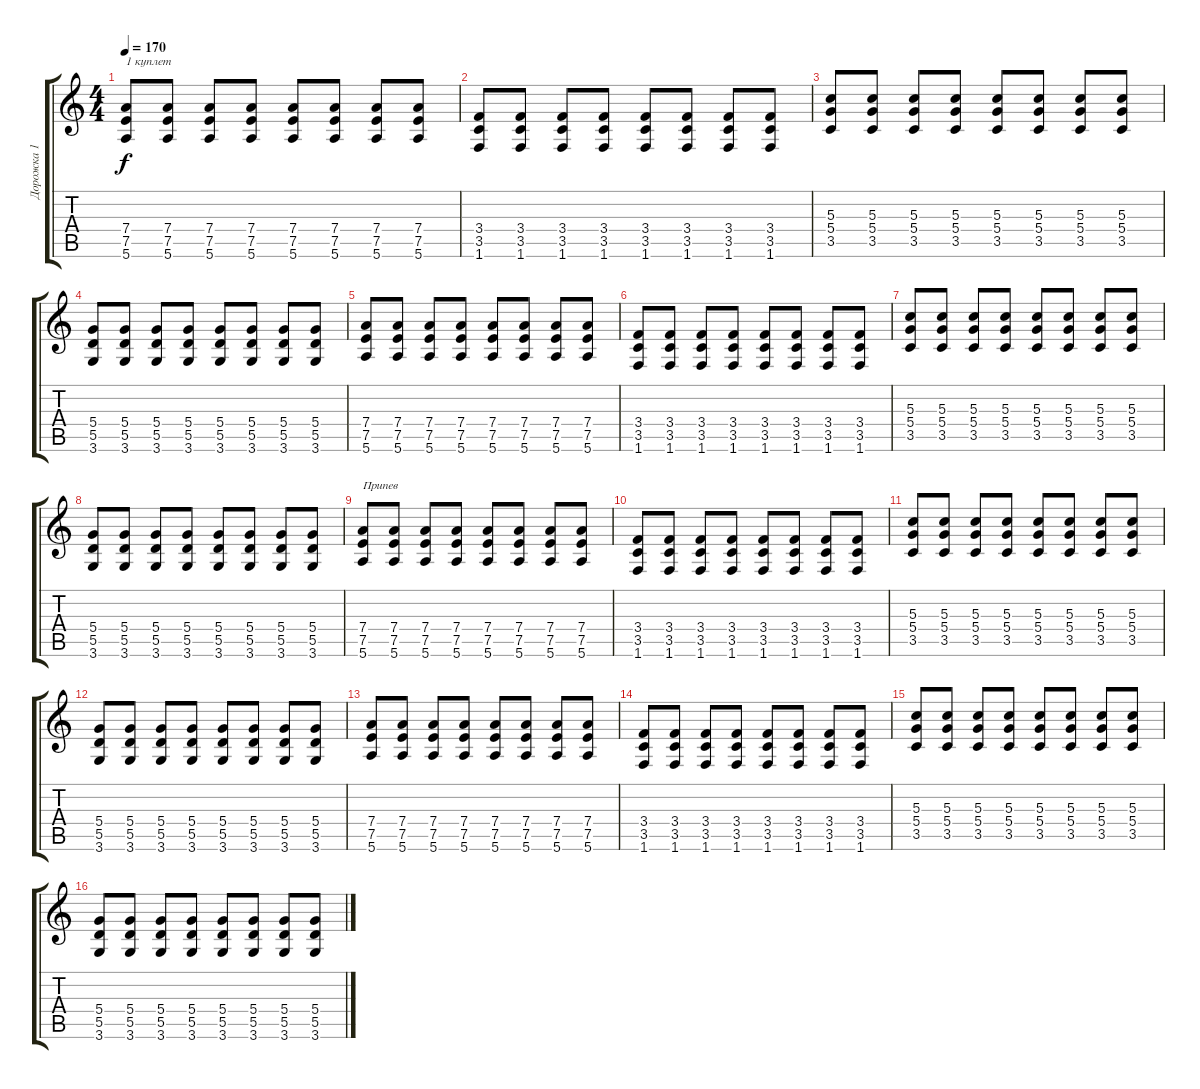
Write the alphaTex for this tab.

\track ("Дорожка 1" "Дорожка 1") {instrument distortionguitar}
\staff {score tabs}
\tuning (E4 B3 G3 D3 A2 E2) {hide}
\ts (4 4)
\tempo 170
\clef g2
\ks c
(7.4 7.5 5.6).8{txt "1 куплет" dy f} (7.4 7.5 5.6).8 (7.4 7.5 5.6).8 (7.4 7.5 5.6).8 (7.4 7.5 5.6).8 (7.4 7.5 5.6).8 (7.4 7.5 5.6).8 (7.4 7.5 5.6).8 |
(3.4 3.5 1.6).8 (3.4 3.5 1.6).8 (3.4 3.5 1.6).8 (3.4 3.5 1.6).8 (3.4 3.5 1.6).8 (3.4 3.5 1.6).8 (3.4 3.5 1.6).8 (3.4 3.5 1.6).8 |
(5.3 5.4 3.5).8 (5.3 5.4 3.5).8 (5.3 5.4 3.5).8 (5.3 5.4 3.5).8 (5.3 5.4 3.5).8 (5.3 5.4 3.5).8 (5.3 5.4 3.5).8 (5.3 5.4 3.5).8 |
(5.4 5.5 3.6).8 (5.4 5.5 3.6).8 (5.4 5.5 3.6).8 (5.4 5.5 3.6).8 (5.4 5.5 3.6).8 (5.4 5.5 3.6).8 (5.4 5.5 3.6).8 (5.4 5.5 3.6).8 |
(7.4 7.5 5.6).8 (7.4 7.5 5.6).8 (7.4 7.5 5.6).8 (7.4 7.5 5.6).8 (7.4 7.5 5.6).8 (7.4 7.5 5.6).8 (7.4 7.5 5.6).8 (7.4 7.5 5.6).8 |
(3.4 3.5 1.6).8 (3.4 3.5 1.6).8 (3.4 3.5 1.6).8 (3.4 3.5 1.6).8 (3.4 3.5 1.6).8 (3.4 3.5 1.6).8 (3.4 3.5 1.6).8 (3.4 3.5 1.6).8 |
(5.3 5.4 3.5).8 (5.3 5.4 3.5).8 (5.3 5.4 3.5).8 (5.3 5.4 3.5).8 (5.3 5.4 3.5).8 (5.3 5.4 3.5).8 (5.3 5.4 3.5).8 (5.3 5.4 3.5).8 |
(5.4 5.5 3.6).8 (5.4 5.5 3.6).8 (5.4 5.5 3.6).8 (5.4 5.5 3.6).8 (5.4 5.5 3.6).8 (5.4 5.5 3.6).8 (5.4 5.5 3.6).8 (5.4 5.5 3.6).8 |
(7.4 7.5 5.6).8{txt "Припев"} (7.4 7.5 5.6).8 (7.4 7.5 5.6).8 (7.4 7.5 5.6).8 (7.4 7.5 5.6).8 (7.4 7.5 5.6).8 (7.4 7.5 5.6).8 (7.4 7.5 5.6).8 |
(3.4 3.5 1.6).8 (3.4 3.5 1.6).8 (3.4 3.5 1.6).8 (3.4 3.5 1.6).8 (3.4 3.5 1.6).8 (3.4 3.5 1.6).8 (3.4 3.5 1.6).8 (3.4 3.5 1.6).8 |
(5.3 5.4 3.5).8 (5.3 5.4 3.5).8 (5.3 5.4 3.5).8 (5.3 5.4 3.5).8 (5.3 5.4 3.5).8 (5.3 5.4 3.5).8 (5.3 5.4 3.5).8 (5.3 5.4 3.5).8 |
(5.4 5.5 3.6).8 (5.4 5.5 3.6).8 (5.4 5.5 3.6).8 (5.4 5.5 3.6).8 (5.4 5.5 3.6).8 (5.4 5.5 3.6).8 (5.4 5.5 3.6).8 (5.4 5.5 3.6).8 |
(7.4 7.5 5.6).8 (7.4 7.5 5.6).8 (7.4 7.5 5.6).8 (7.4 7.5 5.6).8 (7.4 7.5 5.6).8 (7.4 7.5 5.6).8 (7.4 7.5 5.6).8 (7.4 7.5 5.6).8 |
(3.4 3.5 1.6).8 (3.4 3.5 1.6).8 (3.4 3.5 1.6).8 (3.4 3.5 1.6).8 (3.4 3.5 1.6).8 (3.4 3.5 1.6).8 (3.4 3.5 1.6).8 (3.4 3.5 1.6).8 |
(5.3 5.4 3.5).8 (5.3 5.4 3.5).8 (5.3 5.4 3.5).8 (5.3 5.4 3.5).8 (5.3 5.4 3.5).8 (5.3 5.4 3.5).8 (5.3 5.4 3.5).8 (5.3 5.4 3.5).8 |
(5.4 5.5 3.6).8 (5.4 5.5 3.6).8 (5.4 5.5 3.6).8 (5.4 5.5 3.6).8 (5.4 5.5 3.6).8 (5.4 5.5 3.6).8 (5.4 5.5 3.6).8 (5.4 5.5 3.6).8
